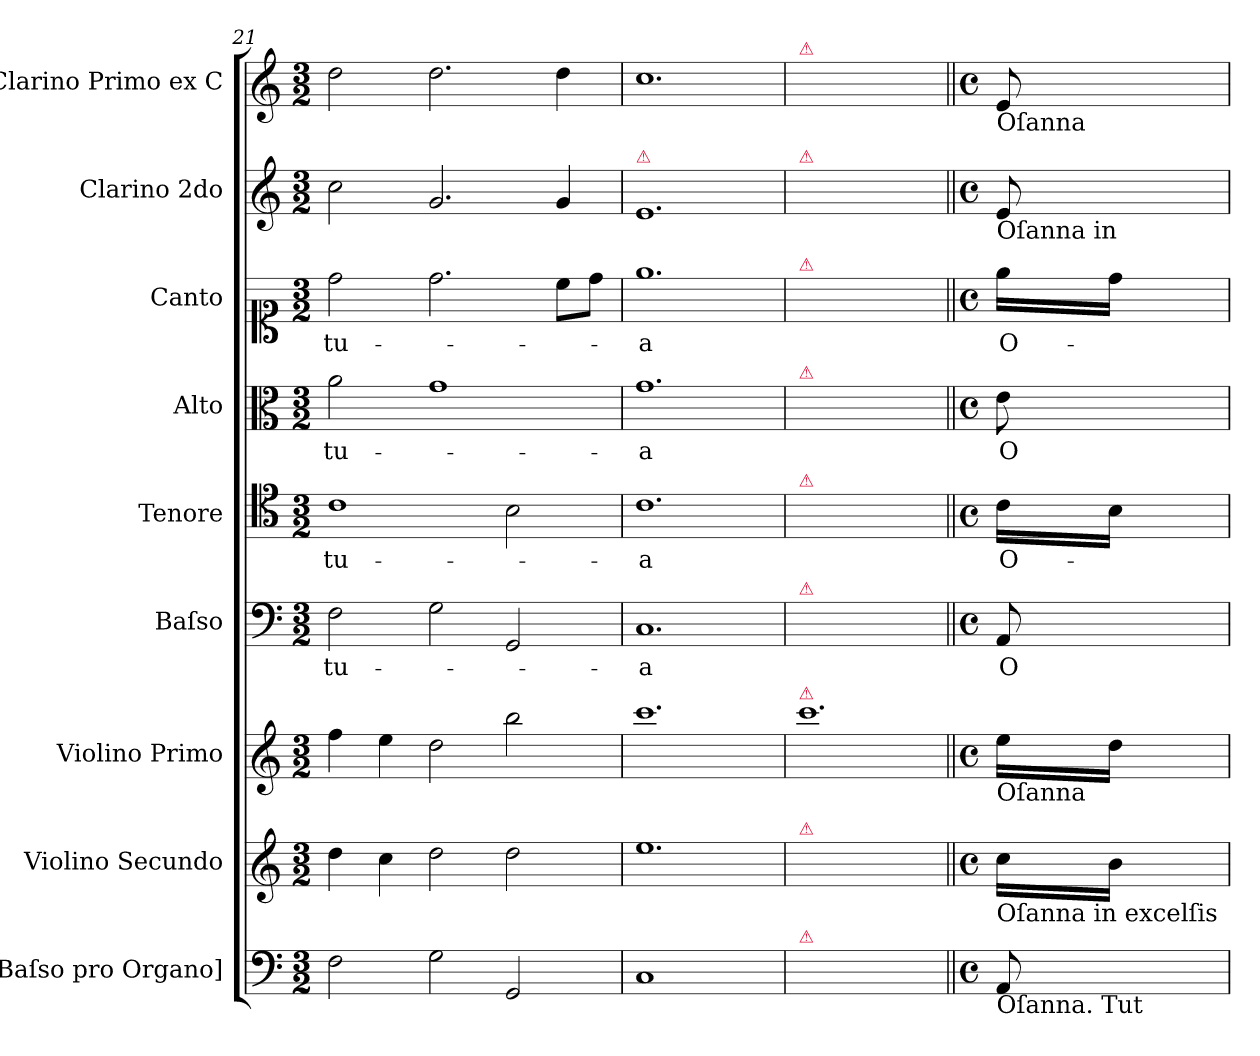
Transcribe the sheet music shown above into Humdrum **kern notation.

**kern	**kern	**kern	**kern	**text	**kern	**text	**kern	**text	**kern	**text	**kern	**kern
*part9	*part8	*part7	*part6	*part6	*part5	*part5	*part4	*part4	*part3	*part3	*part2	*part1
*staff9	*staff8	*staff7	*staff6	*staff6	*staff5	*staff5	*staff4	*staff4	*staff3	*staff3	*staff2	*staff1
*I"[Baſso pro Organo]	*I"Violino Secundo	*I"Violino Primo	*I"Baſso	*	*I"Tenore	*	*I"Alto	*	*I"Canto	*	*I"Clarino 2do	*I"Clarino Primo ex C
*I'org	*	*I'vl I	*I'B	*	*I'T	*	*I'A	*	*I'C	*	*	*I'clno I
*clefF4	*clefG2	*clefG2	*clefF4	*	*clefC4	*	*clefC3	*	*clefC1	*	*clefG2	*clefG2
*k[]	*k[]	*k[]	*k[]	*	*k[]	*	*k[]	*	*k[]	*	*k[]	*k[]
*C:	*C:	*C:	*C:	*	*C:	*	*C:	*	*C:	*	*C:	*C:
*M3/2	*M3/2	*M3/2	*M3/2	*	*M3/2	*	*M3/2	*	*M3/2	*	*M3/2	*M3/2
=21	=21	=21	=21	=21	=21	=21	=21	=21	=21	=21	=21	=21
2F\	4dd\	4ff\	2F\	tu-	1c	tu-	2a\	tu-	2dd\	tu-	2cc\	2dd\
.	4cc\	4ee\	.	.	.	.	.	.	.	.	.	.
2G\	2dd\	2dd\	2G\	.	.	.	1g	.	2.dd\	.	2.g/	2.dd\
2GG/	2dd\	2bb\	2GG/	.	2B\	.	.	.	.	.	.	.
.	.	.	.	.	.	.	.	.	8cc\L	.	4g/	4dd\
.	.	.	.	.	.	.	.	.	8dd\J	.	.	.
=22	=22	=22	=22	=22	=22	=22	=22	=22	=22	=22	=22	=22
!	!	!	!	!	!	!	!	!	!	!	!LO:TX:a:color=crimson:t=⚠	!
!LO:N:vis=1	!	!	!	!	!	!	!	!	!	!	!	!
1.C	1.ee	1.ccc	1.C	-a	1.c	-a	1.g	-a	1.ee	-a	1.e	1.cc
=23	=23	=23	=23	=23	=23	=23	=23	=23	=23	=23	=23	=23
!	!	!	!	!	!	!	!	!	!	!	!	!LO:TX:a:color=crimson:t=⚠
!	!	!	!	!	!	!	!	!	!	!	!LO:TX:a:color=crimson:t=⚠	!
!	!	!	!	!	!	!	!	!	!LO:TX:a:color=crimson:t=⚠	!	!	!
!	!	!	!	!	!	!	!LO:TX:a:color=crimson:t=⚠	!	!	!	!	!
!	!	!	!	!	!LO:TX:a:color=crimson:t=⚠	!	!	!	!	!	!	!
!	!	!	!LO:TX:a:color=crimson:t=⚠	!	!	!	!	!	!	!	!	!
!	!	!LO:TX:a:color=crimson:t=⚠	!	!	!	!	!	!	!	!	!	!
!	!LO:TX:a:color=crimson:t=⚠	!	!	!	!	!	!	!	!	!	!	!
!LO:TX:a:color=crimson:t=⚠	!	!	!	!	!	!	!	!	!	!	!	!
1.ryy	1.ryy	1.ccc	1.ryy	.	1.ryy	.	1.ryy	.	1.ryy	.	1.ryy	1.ryy
=24||	=24||	=24||	=24||	=24||	=24||	=24||	=24||	=24||	=24||	=24||	=24||	=24||
*M4/4	*M4/4	*M4/4	*M4/4	*	*M4/4	*	*M4/4	*	*M4/4	*	*M4/4	*M4/4
*met(c)	*met(c)	*met(c)	*met(c)	*	*met(c)	*	*met(c)	*	*met(c)	*	*met(c)	*met(c)
!	!	!	!	!	!	!	!	!	!	!	!	!LO:TX:b:t=Oſanna
!	!	!	!	!	!	!	!	!	!	!	!LO:TX:b:t=Oſanna in	!
!	!	!LO:TX:b:t=Oſanna	!	!	!	!	!	!	!	!	!	!
!	!LO:TX:b:t=Oſanna in excelſis	!	!	!	!	!	!	!	!	!	!	!
!LO:TX:b:t=Oſanna. Tut	!	!	!	!	!	!	!	!	!	!	!	!
8AA/	16cc\LL	16ee\LL	8AA/	O-	16c\LL	O-	8e\	O-	16ee\LL	O-	8e/	8e/
.	16b\JJ	16dd\JJ	.	.	16B\JJ	.	.	.	16dd\JJ	.	.	.
=	=	=	=	=	=	=	=	=	=	=	=	=
*-	*-	*-	*-	*-	*-	*-	*-	*-	*-	*-	*-	*-
